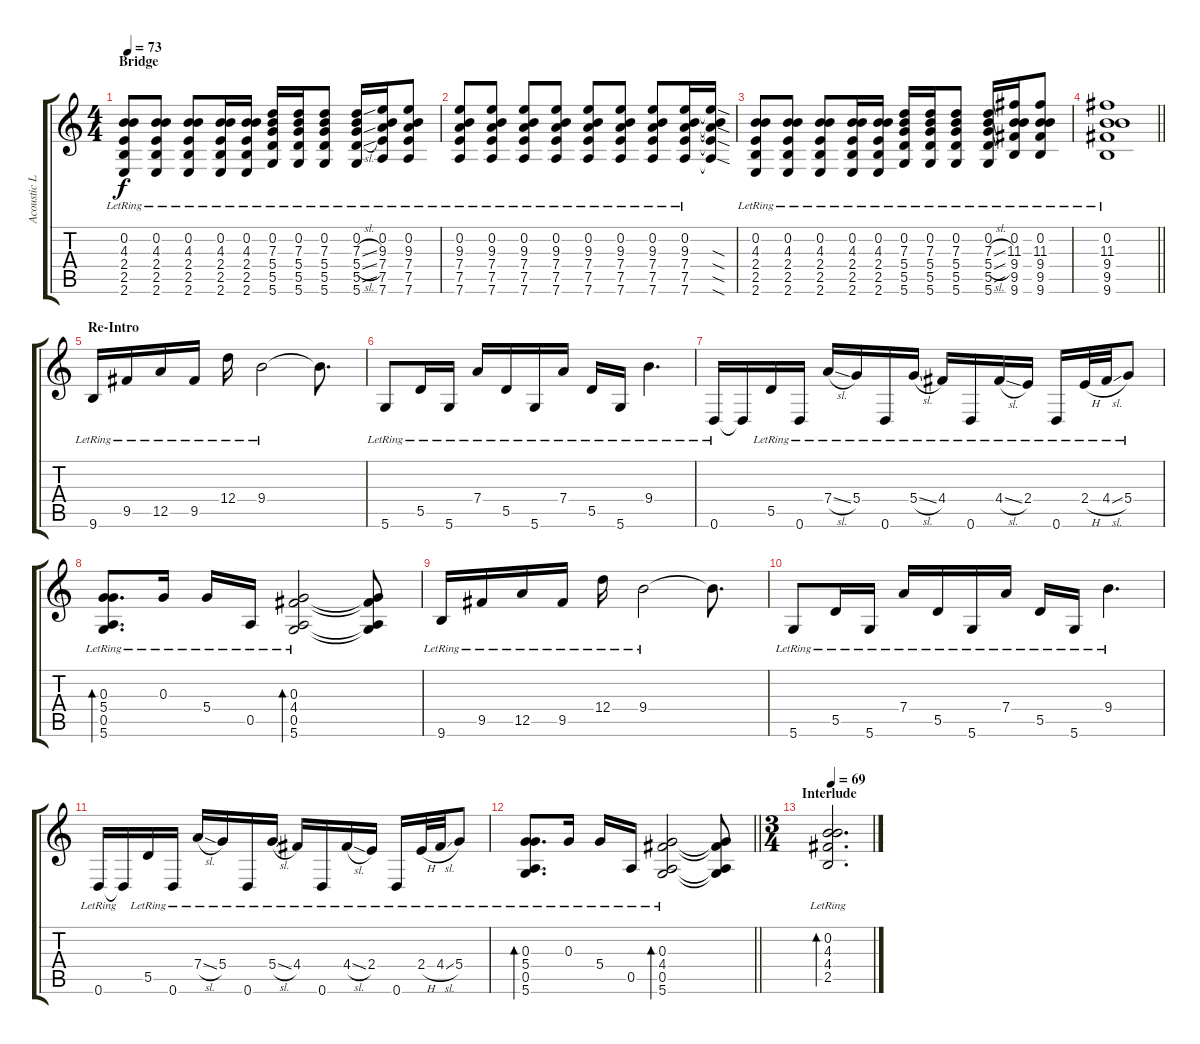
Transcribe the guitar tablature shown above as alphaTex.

\track ("Acoustic L" "Acoustic L") {instrument acousticguitarsteel}
\staff {score tabs}
\tuning (E4 B3 G3 D3 A2 D2) {hide}
\ts (4 4)
\section ("" "Bridge")
\tempo 73
\clef g2
\ks c
(0.2{lr} 4.3{lr} 2.4{lr} 2.5{lr} 2.6{lr}).8{dy f} (0.2{lr} 4.3{lr} 2.4{lr} 2.5{lr} 2.6{lr}).8 (0.2{lr} 4.3{lr} 2.4{lr} 2.5{lr} 2.6{lr}).8 (0.2{lr} 4.3{lr} 2.4{lr} 2.5{lr} 2.6{lr}).16 (0.2{lr} 4.3{lr} 2.4{lr} 2.5{lr} 2.6{lr}).16 (0.2{lr} 7.3{lr} 5.4{lr} 5.5{lr} 5.6{lr}).16 (0.2{lr} 7.3{lr} 5.4{lr} 5.5{lr} 5.6{lr}).16 (0.2{lr} 7.3{lr} 5.4{lr} 5.5{lr} 5.6{lr}).8 (0.2{lr} 7.3{sl lr} 5.4{sl lr} 5.5{sl lr} 5.6{lr}).16 (0.2{lr} 9.3{lr} 7.4{lr} 7.5{lr} 7.6{lr}).16 (0.2{lr} 9.3{lr} 7.4{lr} 7.5{lr} 7.6{lr}).8 |
(0.2{lr} 9.3{lr} 7.4{lr} 7.5{lr} 7.6{lr}).8 (0.2{lr} 9.3{lr} 7.4{lr} 7.5{lr} 7.6{lr}).8 (0.2{lr} 9.3{lr} 7.4{lr} 7.5{lr} 7.6{lr}).8 (0.2{lr} 9.3{lr} 7.4{lr} 7.5{lr} 7.6{lr}).8 (0.2{lr} 9.3{lr} 7.4{lr} 7.5{lr} 7.6{lr}).8 (0.2{lr} 9.3{lr} 7.4{lr} 7.5{lr} 7.6{lr}).8 (0.2{lr} 9.3{lr} 7.4{lr} 7.5{lr} 7.6{lr}).8 (0.2{lr} 9.3{lr} 7.4{lr} 7.5{lr} 7.6{lr}).16 (0.2{t} 9.3{sod t} 7.4{sod t} 7.5{sod t} 7.6{sod t}).16 |
(0.2{lr} 4.3{lr} 2.4{lr} 2.5{lr} 2.6{lr}).8 (0.2{lr} 4.3{lr} 2.4{lr} 2.5{lr} 2.6{lr}).8 (0.2{lr} 4.3{lr} 2.4{lr} 2.5{lr} 2.6{lr}).8 (0.2{lr} 4.3{lr} 2.4{lr} 2.5{lr} 2.6{lr}).16 (0.2{lr} 4.3{lr} 2.4{lr} 2.5{lr} 2.6{lr}).16 (0.2{lr} 7.3{lr} 5.4{lr} 5.5{lr} 5.6{lr}).16 (0.2{lr} 7.3{lr} 5.4{lr} 5.5{lr} 5.6{lr}).16 (0.2{lr} 7.3{lr} 5.4{lr} 5.5{lr} 5.6{lr}).8 (0.2{lr} 7.3{sl lr} 5.4{sl lr} 5.5{sl lr} 5.6{lr}).16 (0.2{lr} 11.3{lr} 9.4{lr} 9.5{lr} 9.6{lr}).16 (0.2{lr} 11.3{lr} 9.4{lr} 9.5{lr} 9.6{lr}).8 |
\barLineRight lightlight
(0.2{lr} 11.3{lr} 9.4{lr} 9.5{lr} 9.6{lr}).1 |
\section ("" "Re-Intro")
9.6{lr}.16 9.5{lr}.16 12.5{lr}.16 9.5{lr}.16 12.4{lr}.16 9.4{lr}.2 9.4{t}.8{d} |
5.6{lr}.8 5.5{lr}.16 5.6{lr}.16 7.4{lr}.16 5.5{lr}.16 5.6{lr}.16 7.4{lr}.16 5.5{lr}.16 5.6{lr}.16 9.4{lr}.4{d} |
0.6{lr}.16 0.6{t}.16 5.5{lr}.16 0.6{lr}.16 7.4{sl lr}.16 5.4{lr}.16 0.6{lr}.16 5.4{sl lr}.16 4.4{lr}.16 0.6{lr}.16 4.4{sl lr}.16 2.4{lr}.16 0.6{lr}.16 2.4{h lr}.32 4.4{sl lr}.32 5.4{lr}.8 |
(0.3{lr} 5.4{lr} 0.5{lr} 5.6{lr}).8{d bd 120} 0.3{lr}.16 5.4{lr}.16 0.5{lr}.16 (0.3{lr} 4.4{lr} 0.5{lr} 5.6{lr}).2{bd 120} (0.3{t} 4.4{t} 0.5{t} 5.6{t}).8 |
9.6{lr}.16 9.5{lr}.16 12.5{lr}.16 9.5{lr}.16 12.4{lr}.16 9.4{lr}.2 9.4{t}.8{d} |
5.6{lr}.8 5.5{lr}.16 5.6{lr}.16 7.4{lr}.16 5.5{lr}.16 5.6{lr}.16 7.4{lr}.16 5.5{lr}.16 5.6{lr}.16 9.4{lr}.4{d} |
0.6{lr}.16 0.6{t}.16 5.5{lr}.16 0.6{lr}.16 7.4{sl lr}.16 5.4{lr}.16 0.6{lr}.16 5.4{sl lr}.16 4.4{lr}.16 0.6{lr}.16 4.4{sl lr}.16 2.4{lr}.16 0.6{lr}.16 2.4{h lr}.32 4.4{sl lr}.32 5.4{lr}.8 |
\barLineRight lightlight
(0.3{lr} 5.4{lr} 0.5{lr} 5.6{lr}).8{d bd 120} 0.3{lr}.16 5.4{lr}.16 0.5{lr}.16 (0.3{lr} 4.4{lr} 0.5{lr} 5.6{lr}).2{bd 120} (0.3{t} 4.4{t} 0.5{t} 5.6{t}).8 |
\ts (3 4)
\section ("" "Interlude")
\tempo 69
(0.2{lr} 4.3{lr} 4.4{lr} 2.5{lr}).2{d bd 240}
